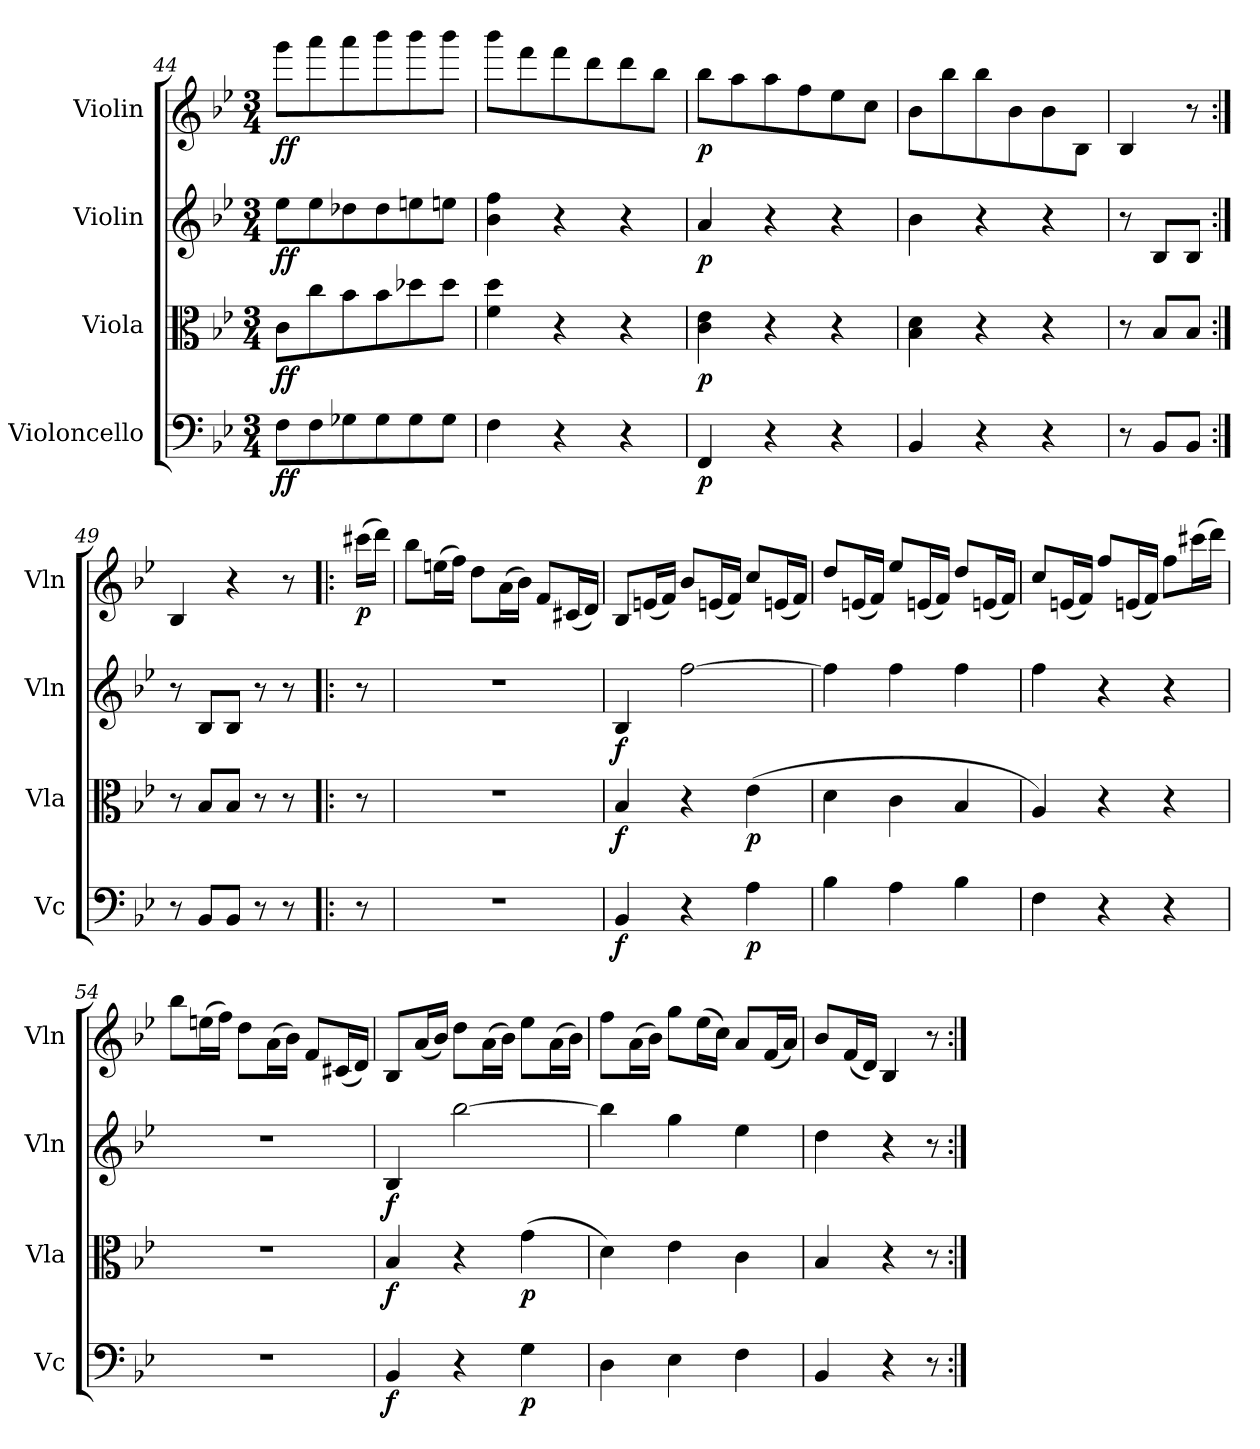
**kern	**dynam	**kern	**dynam	**kern	**dynam	**kern	**dynam
*part4	*part4	*part3	*part3	*part2	*part2	*part1	*part1
*staff4	*staff4	*staff3	*staff3	*staff2	*staff2	*staff1	*staff1
*I"Violoncello	*	*I"Viola	*	*I"Violin	*	*I"Violin	*
*I'Vc	*	*I'Vla	*	*I'Vln	*	*I'Vln	*
*clefF4	*	*clefC3	*	*clefG2	*	*clefG2	*
*k[b-e-]	*	*k[b-e-]	*	*k[b-e-]	*	*k[b-e-]	*
*M3/4	*	*M3/4	*	*M3/4	*	*M3/4	*
=44	=44	=44	=44	=44	=44	=44	=44
8F\L	ff	8c\L	ff	8ee-\L	ff	8ggg\L	ff
8F\	.	8cc\	.	8ee-\	.	8aaa\	.
8G-X\	.	8b-\	.	8dd-X\	.	8aaa\	.
8G-\	.	8b-\	.	8dd-\	.	8bbb-\	.
8G-\	.	8dd-X\	.	8een\	.	8bbb-\	.
8G-\J	.	8dd-\J	.	8een\J	.	8bbb-\J	.
=45	=45	=45	=45	=45	=45	=45	=45
4F\	.	4f\ 4dd\	.	4b-\ 4ff\	.	8bbb-\L	.
.	.	.	.	.	.	8fff\	.
4r	.	4r	.	4r	.	8fff\	.
.	.	.	.	.	.	8ddd\	.
4r	.	4r	.	4r	.	8ddd\	.
.	.	.	.	.	.	8bb-\J	.
=46	=46	=46	=46	=46	=46	=46	=46
4FF/	p	4c\ 4e-\	p	4a/	p	8bb-\L	p
.	.	.	.	.	.	8aa\	.
4r	.	4r	.	4r	.	8aa\	.
.	.	.	.	.	.	8ff\	.
4r	.	4r	.	4r	.	8ee-\	.
.	.	.	.	.	.	8cc\J	.
=47	=47	=47	=47	=47	=47	=47	=47
4BB-/	.	4B-\ 4d\	.	4b-\	.	8b-\L	.
.	.	.	.	.	.	8bb-\	.
4r	.	4r	.	4r	.	8bb-\	.
.	.	.	.	.	.	8b-\	.
4r	.	4r	.	4r	.	8b-\	.
.	.	.	.	.	.	8B-\J	.
=48	=48	=48	=48	=48	=48	=48	=48
8r	.	8r	.	8r	.	4B-/	.
8BB-/L	.	8B-/L	.	8B-/L	.	.	.
8BB-/J	.	8B-/J	.	8B-/J	.	8r	.
=49:|!	=49:|!	=49:|!	=49:|!	=49:|!	=49:|!	=49:|!	=49:|!
8r	.	8r	.	8r	.	4B-/	.
8BB-/L	.	8B-/L	.	8B-/L	.	.	.
8BB-/J	.	8B-/J	.	8B-/J	.	4r	.
8r	.	8r	.	8r	.	.	.
8r	.	8r	.	8r	.	8r	.
=!|:	=!|:	=!|:	=!|:	=!|:	=!|:	=!|:	=!|:
8r	.	8r	.	8r	.	(16ccc#X\LL	p
.	.	.	.	.	.	16ddd\JJ)	.
=50	=50	=50	=50	=50	=50	=50	=50
2.r	.	2.r	.	2.r	.	8bb-\L	.
.	.	.	.	.	.	(16een\L	.
.	.	.	.	.	.	16ff\JJ)	.
.	.	.	.	.	.	8dd\L	.
.	.	.	.	.	.	(16a\L	.
.	.	.	.	.	.	16b-\JJ)	.
.	.	.	.	.	.	8f/L	.
.	.	.	.	.	.	(16c#X/L	.
.	.	.	.	.	.	16d/JJ)	.
=51	=51	=51	=51	=51	=51	=51	=51
4BB-/	f	4B-/	f	4B-/	f	8B-/L	.
.	.	.	.	.	.	(16en/L	.
.	.	.	.	.	.	16f/JJ)	.
4r	.	4r	.	[2ff\	.	8b-/L	.
.	.	.	.	.	.	(16en/L	.
.	.	.	.	.	.	16f/JJ)	.
4A\	p	(4e-\	p	.	.	8cc/L	.
.	.	.	.	.	.	(16en/L	.
.	.	.	.	.	.	16f/JJ)	.
=52	=52	=52	=52	=52	=52	=52	=52
4B-\	.	4d\	.	4ff\]	.	8dd/L	.
.	.	.	.	.	.	(16en/L	.
.	.	.	.	.	.	16f/JJ)	.
4A\	.	4c\	.	4ff\	.	8ee-/L	.
.	.	.	.	.	.	(16en/L	.
.	.	.	.	.	.	16f/JJ)	.
4B-\	.	4B-/	.	4ff\	.	8dd/L	.
.	.	.	.	.	.	(16en/L	.
.	.	.	.	.	.	16f/JJ)	.
=53	=53	=53	=53	=53	=53	=53	=53
4F\	.	4A/)	.	4ff\	.	8cc/L	.
.	.	.	.	.	.	(16en/L	.
.	.	.	.	.	.	16f/JJ)	.
4r	.	4r	.	4r	.	8ff/L	.
.	.	.	.	.	.	(16en/L	.
.	.	.	.	.	.	16f/JJ)	.
4r	.	4r	.	4r	.	8ff\L	.
.	.	.	.	.	.	(16ccc#X\L	.
.	.	.	.	.	.	16ddd\JJ)	.
=54	=54	=54	=54	=54	=54	=54	=54
2.r	.	2.r	.	2.r	.	8bb-\L	.
.	.	.	.	.	.	(16een\L	.
.	.	.	.	.	.	16ff\JJ)	.
.	.	.	.	.	.	8dd\L	.
.	.	.	.	.	.	(16a\L	.
.	.	.	.	.	.	16b-\JJ)	.
.	.	.	.	.	.	8f/L	.
.	.	.	.	.	.	(16c#X/L	.
.	.	.	.	.	.	16d/JJ)	.
=55	=55	=55	=55	=55	=55	=55	=55
4BB-/	f	4B-/	f	4B-/	f	8B-/L	.
.	.	.	.	.	.	(16a/L	.
.	.	.	.	.	.	16b-/JJ)	.
4r	.	4r	.	[2bb-\	.	8dd\L	.
.	.	.	.	.	.	(16a\L	.
.	.	.	.	.	.	16b-\JJ)	.
4G\	p	(4g\	p	.	.	8ee-\L	.
.	.	.	.	.	.	(16a\L	.
.	.	.	.	.	.	16b-\JJ)	.
=56	=56	=56	=56	=56	=56	=56	=56
4D\	.	4d\)	.	4bb-\]	.	8ff\L	.
.	.	.	.	.	.	(16a\L	.
.	.	.	.	.	.	16b-\JJ)	.
4E-\	.	4e-\	.	4gg\	.	8gg\L	.
.	.	.	.	.	.	(16ee-\L	.
.	.	.	.	.	.	16cc\JJ)	.
4F\	.	4c\	.	4ee-\	.	8a/L	.
.	.	.	.	.	.	(16f/L	.
.	.	.	.	.	.	16a/JJ)	.
=57	=57	=57	=57	=57	=57	=57	=57
4BB-/	.	4B-/	.	4dd\	.	8b-/L	.
.	.	.	.	.	.	(16f/L	.
.	.	.	.	.	.	16d/JJ)	.
4r	.	4r	.	4r	.	4B-/	.
8r	.	8r	.	8r	.	8r	.
=:|!	=:|!	=:|!	=:|!	=:|!	=:|!	=:|!	=:|!
*-	*-	*-	*-	*-	*-	*-	*-
